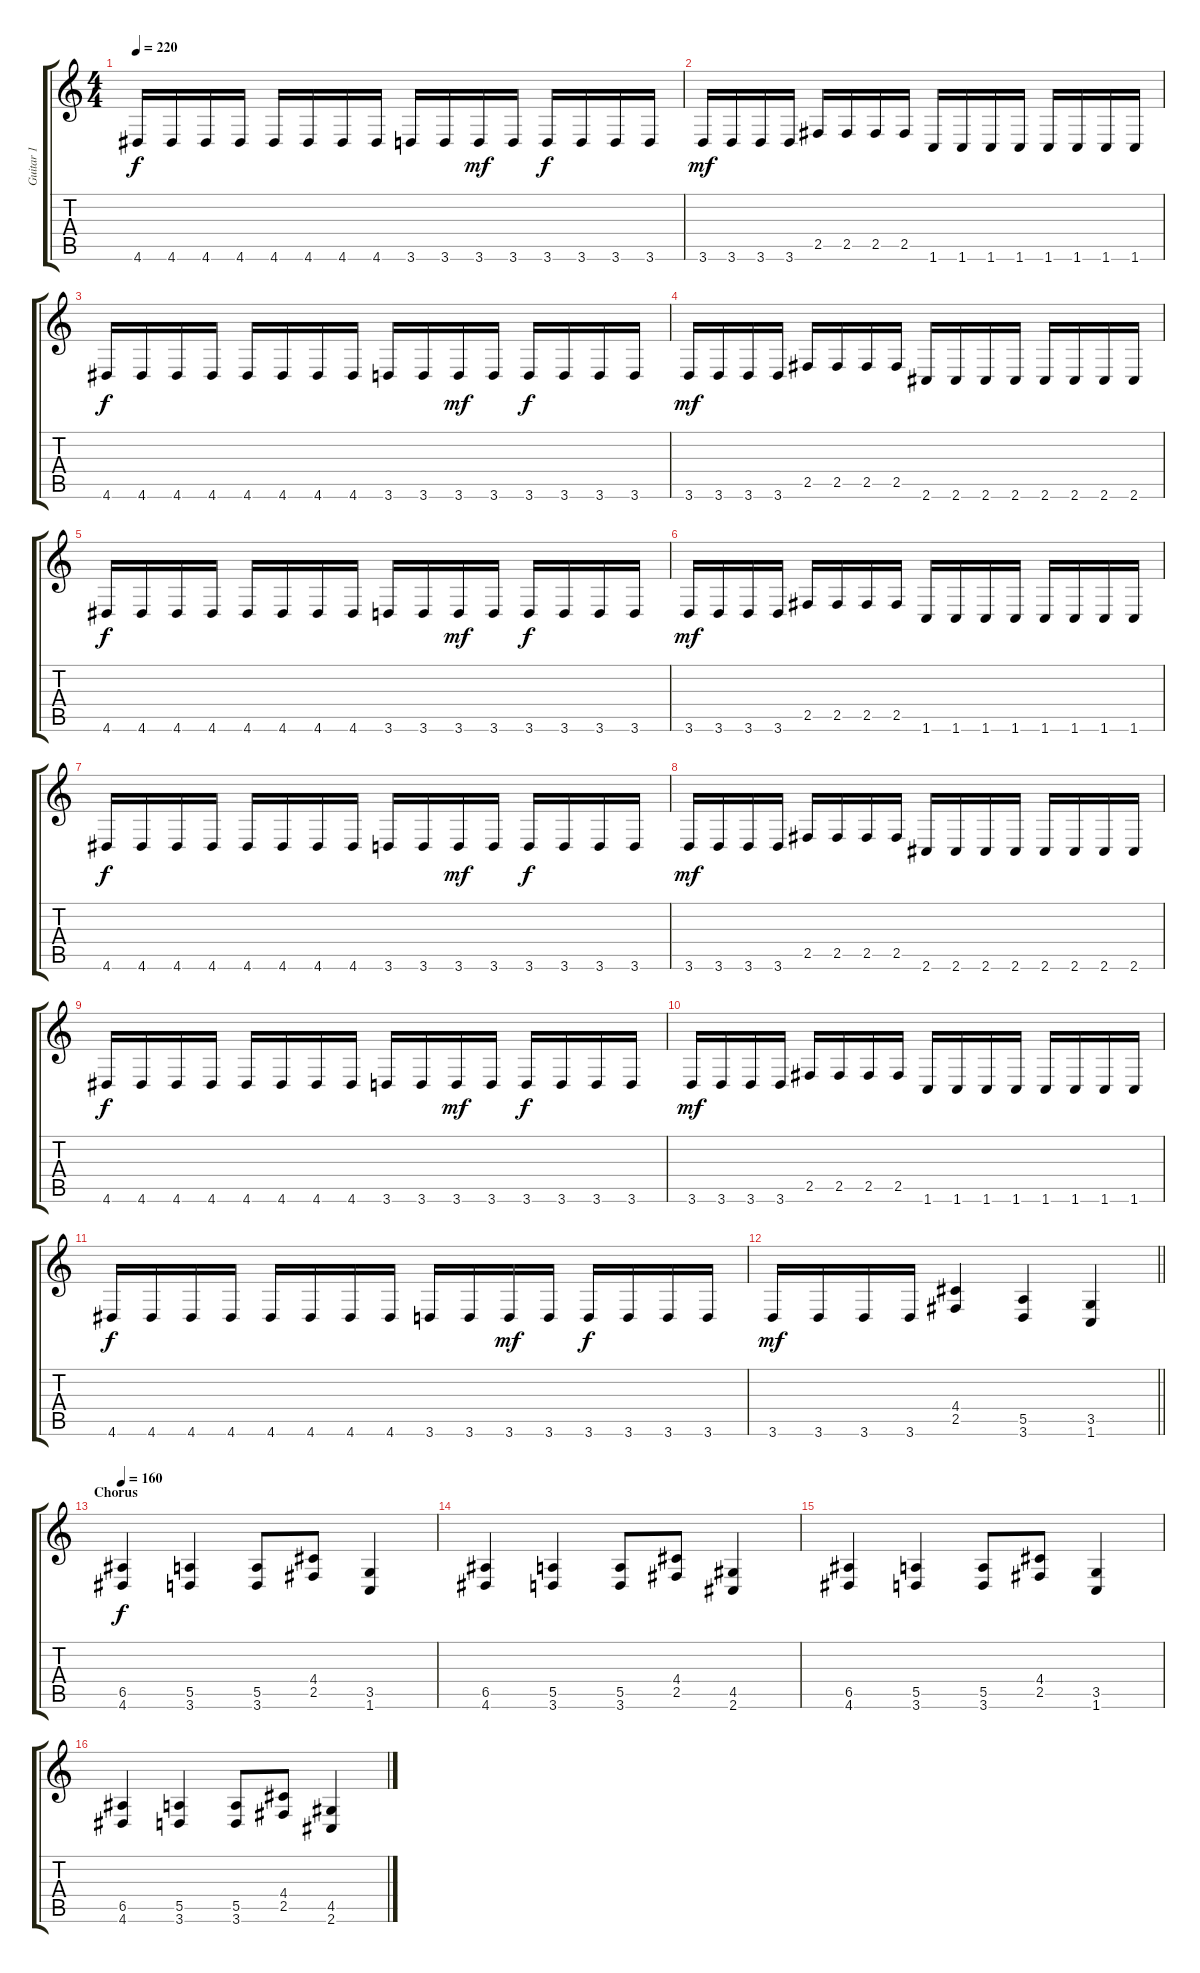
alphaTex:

\track ("Guitar 1" "Guitar 1") {instrument distortionguitar}
\staff {score tabs}
\tuning (B3 Gb3 D3 A2 E2 B1) {hide}
\ts (4 4)
\tempo 220
\clef g2
\ks c
4.6.16{dy f} 4.6.16 4.6.16 4.6.16 4.6.16 4.6.16 4.6.16 4.6.16 3.6.16 3.6.16 3.6.16{dy mf} 3.6.16 3.6.16{dy f} 3.6.16 3.6.16 3.6.16 |
3.6.16{dy mf} 3.6.16 3.6.16 3.6.16 2.5.16 2.5.16 2.5.16 2.5.16 1.6.16 1.6.16 1.6.16 1.6.16 1.6.16 1.6.16 1.6.16 1.6.16 |
4.6.16{dy f} 4.6.16 4.6.16 4.6.16 4.6.16 4.6.16 4.6.16 4.6.16 3.6.16 3.6.16 3.6.16{dy mf} 3.6.16 3.6.16{dy f} 3.6.16 3.6.16 3.6.16 |
3.6.16{dy mf} 3.6.16 3.6.16 3.6.16 2.5.16 2.5.16 2.5.16 2.5.16 2.6.16 2.6.16 2.6.16 2.6.16 2.6.16 2.6.16 2.6.16 2.6.16 |
4.6.16{dy f} 4.6.16 4.6.16 4.6.16 4.6.16 4.6.16 4.6.16 4.6.16 3.6.16 3.6.16 3.6.16{dy mf} 3.6.16 3.6.16{dy f} 3.6.16 3.6.16 3.6.16 |
3.6.16{dy mf} 3.6.16 3.6.16 3.6.16 2.5.16 2.5.16 2.5.16 2.5.16 1.6.16 1.6.16 1.6.16 1.6.16 1.6.16 1.6.16 1.6.16 1.6.16 |
4.6.16{dy f} 4.6.16 4.6.16 4.6.16 4.6.16 4.6.16 4.6.16 4.6.16 3.6.16 3.6.16 3.6.16{dy mf} 3.6.16 3.6.16{dy f} 3.6.16 3.6.16 3.6.16 |
3.6.16{dy mf} 3.6.16 3.6.16 3.6.16 2.5.16 2.5.16 2.5.16 2.5.16 2.6.16 2.6.16 2.6.16 2.6.16 2.6.16 2.6.16 2.6.16 2.6.16 |
4.6.16{dy f} 4.6.16 4.6.16 4.6.16 4.6.16 4.6.16 4.6.16 4.6.16 3.6.16 3.6.16 3.6.16{dy mf} 3.6.16 3.6.16{dy f} 3.6.16 3.6.16 3.6.16 |
3.6.16{dy mf} 3.6.16 3.6.16 3.6.16 2.5.16 2.5.16 2.5.16 2.5.16 1.6.16 1.6.16 1.6.16 1.6.16 1.6.16 1.6.16 1.6.16 1.6.16 |
4.6.16{dy f} 4.6.16 4.6.16 4.6.16 4.6.16 4.6.16 4.6.16 4.6.16 3.6.16 3.6.16 3.6.16{dy mf} 3.6.16 3.6.16{dy f} 3.6.16 3.6.16 3.6.16 |
\barLineRight lightlight
3.6.16{dy mf} 3.6.16 3.6.16 3.6.16 (4.4 2.5).4 (5.5 3.6).4 (3.5 1.6).4 |
\section ("" "Chorus")
\tempo 160
(6.5 4.6).4{dy f} (5.5 3.6).4 (5.5 3.6).8 (4.4 2.5).8 (3.5 1.6).4 |
(6.5 4.6).4 (5.5 3.6).4 (5.5 3.6).8 (4.4 2.5).8 (4.5 2.6).4 |
(6.5 4.6).4 (5.5 3.6).4 (5.5 3.6).8 (4.4 2.5).8 (3.5 1.6).4 |
(6.5 4.6).4 (5.5 3.6).4 (5.5 3.6).8 (4.4 2.5).8 (4.5 2.6).4
